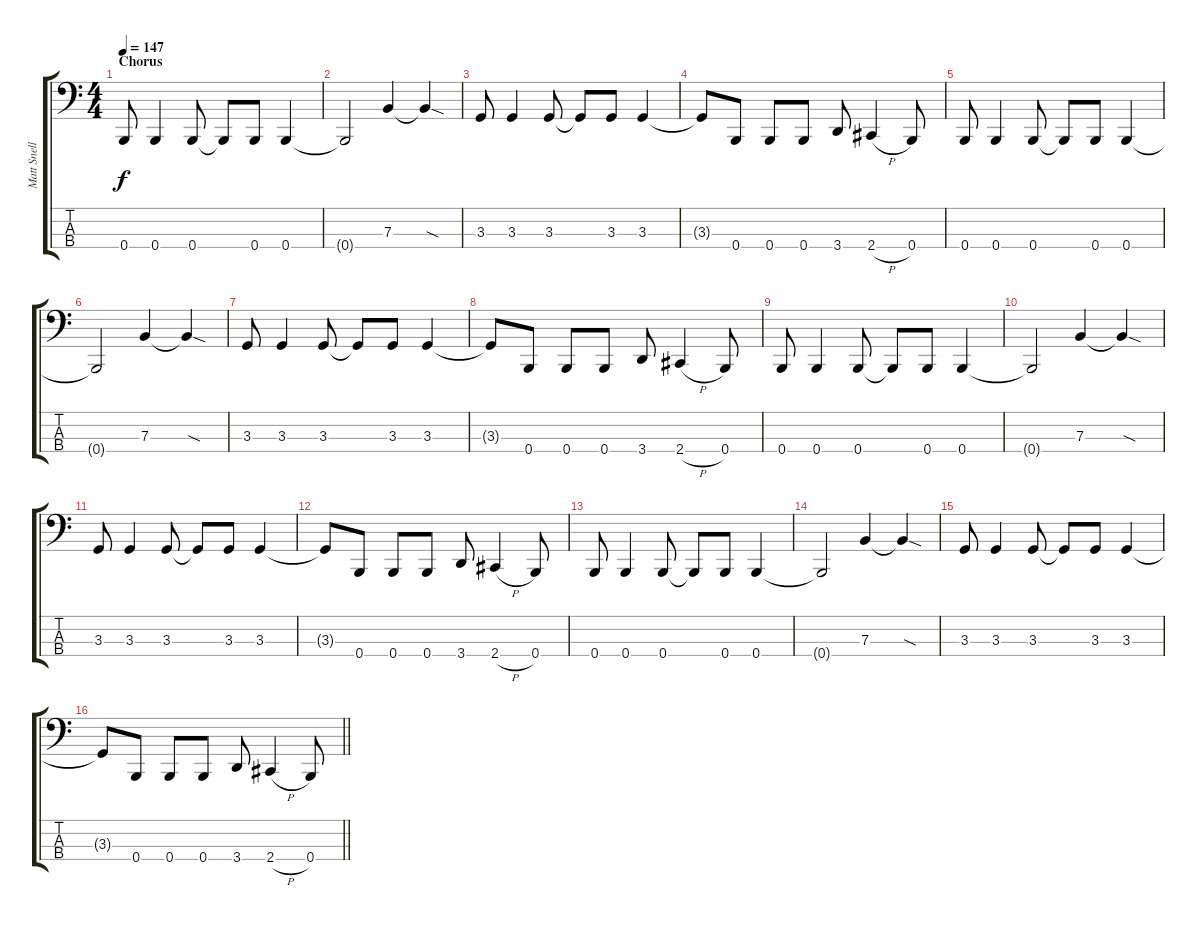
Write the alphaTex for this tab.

\track ("Matt Snell (Bass)" "Matt Snell") {instrument electricbasspick}
\staff {score tabs}
\tuning (D2 A1 E1 B0) {hide}
\ts (4 4)
\section ("" "Chorus")
\tempo 147
\clef f4
\ks c
0.4.8{dy f} 0.4.4 0.4.8 0.4{t}.8 0.4.8 0.4.4 |
0.4{t}.2 7.3.4 7.3{sod t}.4 |
3.3.8 3.3.4 3.3.8 3.3{t}.8 3.3.8 3.3.4 |
3.3{t}.8 0.4.8 0.4.8 0.4.8 3.4.8 2.4{h}.4 0.4.8 |
0.4.8 0.4.4 0.4.8 0.4{t}.8 0.4.8 0.4.4 |
0.4{t}.2 7.3.4 7.3{sod t}.4 |
3.3.8 3.3.4 3.3.8 3.3{t}.8 3.3.8 3.3.4 |
3.3{t}.8 0.4.8 0.4.8 0.4.8 3.4.8 2.4{h}.4 0.4.8 |
0.4.8 0.4.4 0.4.8 0.4{t}.8 0.4.8 0.4.4 |
0.4{t}.2 7.3.4 7.3{sod t}.4 |
3.3.8 3.3.4 3.3.8 3.3{t}.8 3.3.8 3.3.4 |
3.3{t}.8 0.4.8 0.4.8 0.4.8 3.4.8 2.4{h}.4 0.4.8 |
0.4.8 0.4.4 0.4.8 0.4{t}.8 0.4.8 0.4.4 |
0.4{t}.2 7.3.4 7.3{sod t}.4 |
3.3.8 3.3.4 3.3.8 3.3{t}.8 3.3.8 3.3.4 |
\barLineRight lightlight
3.3{t}.8 0.4.8 0.4.8 0.4.8 3.4.8 2.4{h}.4 0.4.8
